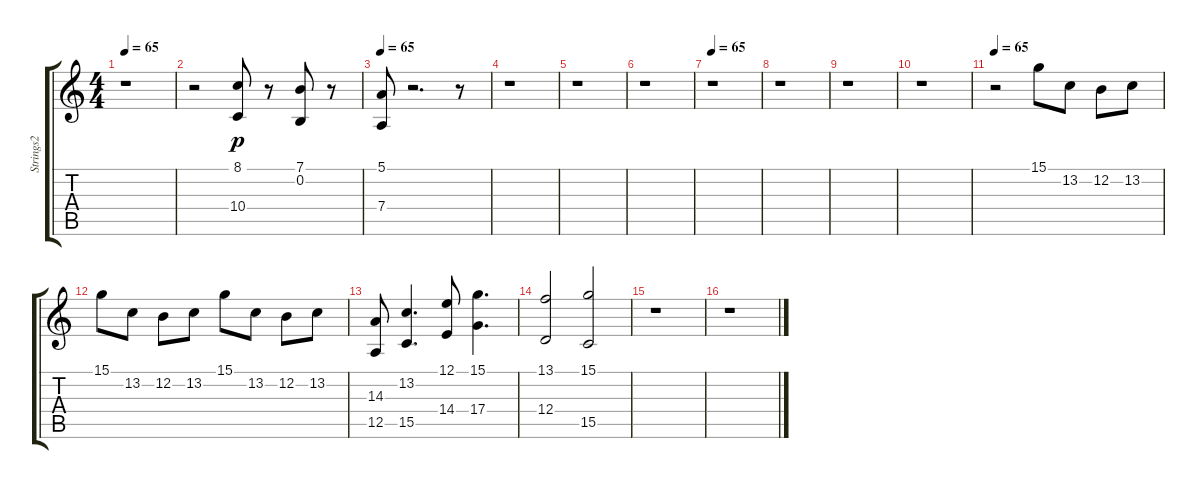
\track ("Strings2" "Strings2") {instrument stringensemble1}
\staff {score tabs}
\tuning (E4 B3 G3 D3 A2 E2) {hide}
\ts (4 4)
\tempo 65
\clef g2
\ks c
r.1{dy p} |
r.2 (8.1 10.4).8 r.8 (7.1 0.2).8 r.8 |
\tempo 65
(5.1 7.4).8 r.2{d} r.8 |
r.1 |
r.1 |
r.1 |
\tempo 65
r.1 |
r.1 |
r.1 |
r.1 |
\tempo 65
r.2 15.1.8 13.2.8 12.2.8 13.2.8 |
15.1.8 13.2.8 12.2.8 13.2.8 15.1.8 13.2.8 12.2.8 13.2.8 |
(14.3 12.5).8 (13.2 15.5).4{d} (12.1 14.4).8 (15.1 17.4).4{d} |
(13.1 12.4).2 (15.1 15.5).2 |
r.1 |
r.1
